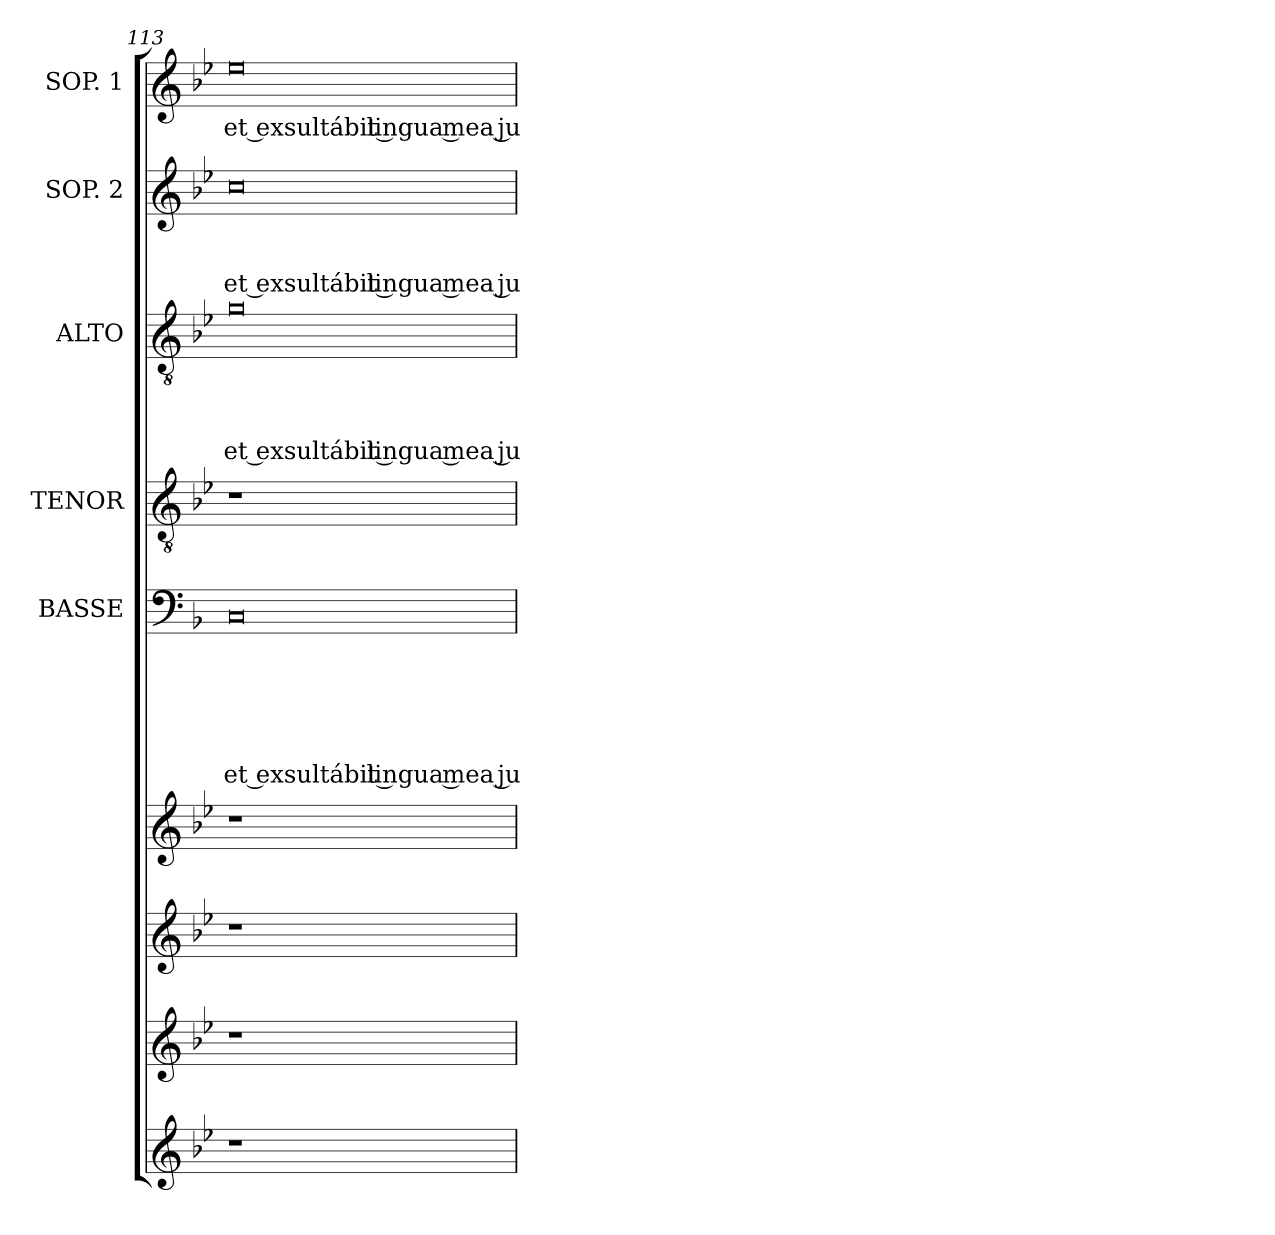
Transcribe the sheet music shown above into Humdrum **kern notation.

**kern	**kern	**kern	**kern	**kern	**text	**text	**text	**text	**text	**text	**kern	**kern	**text	**text	**text	**text	**kern	**text	**text	**text	**kern	**text
*part9	*part8	*part7	*part6	*part5	*part5	*part5	*part5	*part5	*part5	*part5	*part4	*part3	*part3	*part3	*part3	*part3	*part2	*part2	*part2	*part2	*part1	*part1
*staff9	*staff8	*staff7	*staff6	*staff5	*staff5	*staff5	*staff5	*staff5	*staff5	*staff5	*staff4	*staff3	*staff3	*staff3	*staff3	*staff3	*staff2	*staff2	*staff2	*staff2	*staff1	*staff1
*	*	*	*	*I"BASSE	*	*	*	*	*	*	*I"TENOR	*I"ALTO	*	*	*	*	*I"SOP. 2	*	*	*	*I"SOP. 1	*
*	*	*	*	*I'BAS.	*	*	*	*	*	*	*I'TEN.	*I'ALT.	*	*	*	*	*I'SOP. 2	*	*	*	*I'SOP. 1	*
*clefG2	*clefG2	*clefG2	*clefG2	*clefF4	*	*	*	*	*	*	*clefGv2	*clefGv2	*	*	*	*	*clefG2	*	*	*	*clefG2	*
*k[b-e-]	*k[b-e-]	*k[b-e-]	*k[b-e-]	*k[b-]	*	*	*	*	*	*	*k[b-e-]	*k[b-e-]	*	*	*	*	*k[b-e-]	*	*	*	*k[b-e-]	*
*B-:	*B-:	*B-:	*B-:	*F:	*	*	*	*	*	*	*B-:	*B-:	*	*	*	*	*B-:	*	*	*	*B-:	*
=113	=113	=113	=113	=113	=113	=113	=113	=113	=113	=113	=113	=113	=113	=113	=113	=113	=113	=113	=113	=113	=113	=113
!	!	!	!	!	!	!	!	!	!	!LO:LY:b	!	!	!	!	!	!LO:LY:b	!	!	!	!LO:LY:b	!	!LO:LY:b
1r	1r	1r	1r	0C	.	.	.	.	.	et exsultábit lingua mea ju-	1r	0g	.	.	.	et exsultábit lingua mea ju-	0cc	.	.	et exsultábit lingua mea ju-	0ee-	et exsultábit lingua mea ju-
1ryy	1ryy	1ryy	1ryy	.	.	.	.	.	.	.	1ryy	.	.	.	.	.	.	.	.	.	.	.
=	=	=	=	=	=	=	=	=	=	=	=	=	=	=	=	=	=	=	=	=	=	=
*-	*-	*-	*-	*-	*-	*-	*-	*-	*-	*-	*-	*-	*-	*-	*-	*-	*-	*-	*-	*-	*-	*-
